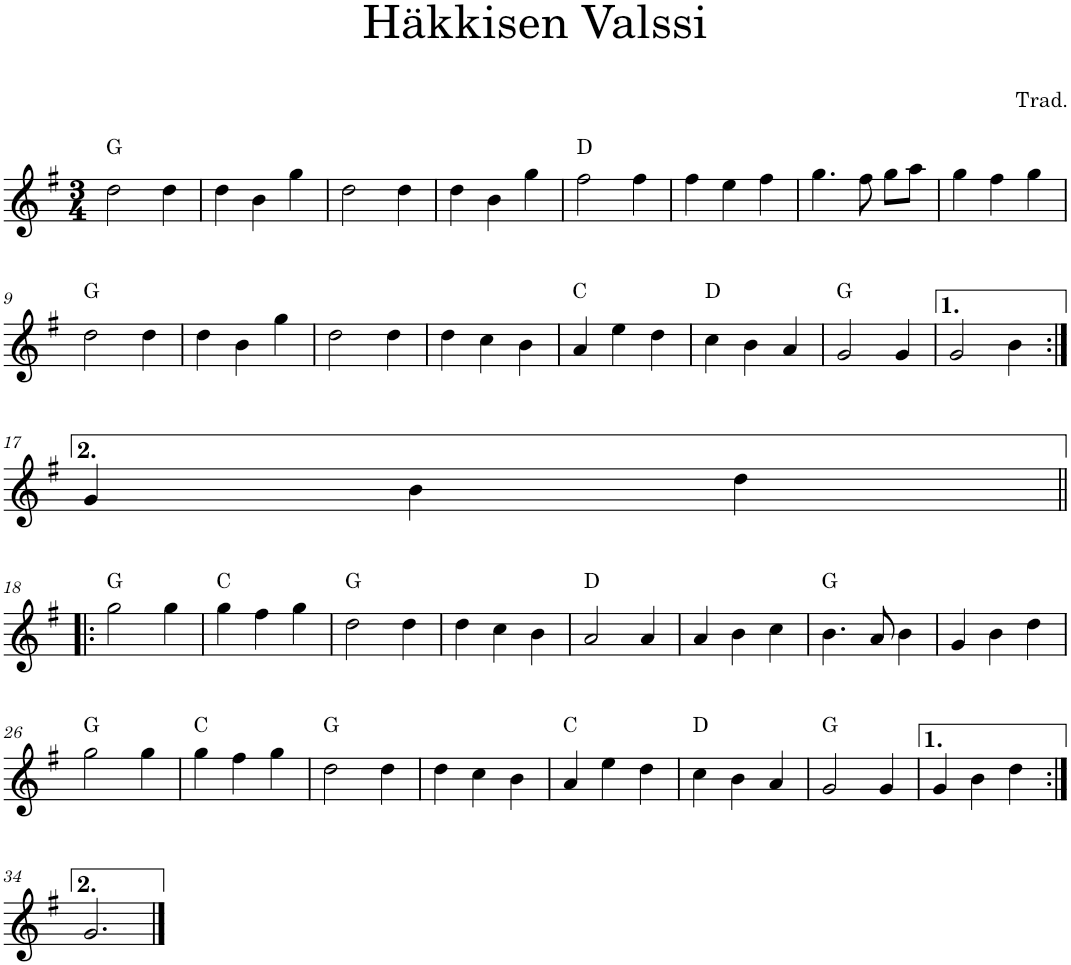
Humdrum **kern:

**kern	**harte
*part1	*part1
*staff1	*
*I"Violin	*
*I'Vln.	*
*clefG2	*
*k[f#]	*
*M3/4	*
=1	=1
2dd\	G:maj
4dd\	.
=2	=2
4dd\	.
4b\	.
4gg\	.
=3	=3
2dd\	.
4dd\	.
=4	=4
4dd\	.
4b\	.
4gg\	.
=5	=5
2ff#\	D:maj
4ff#\	.
=6	=6
4ff#\	.
4ee\	.
4ff#\	.
=7	=7
4.gg\	.
8ff#\	.
8gg\L	.
8aa\J	.
=8	=8
4gg\	.
4ff#\	.
4gg\	.
!!LO:LB:g=z
=9	=9
2dd\	G:maj
4dd\	.
=10	=10
4dd\	.
4b\	.
4gg\	.
=11	=11
2dd\	.
4dd\	.
=12	=12
4dd\	.
4cc\	.
4b\	.
=13	=13
4a/	C:maj
4ee\	.
4dd\	.
=14	=14
4cc\	D:maj
4b\	.
4a/	.
=15	=15
2g/	G:maj
4g/	.
=16	=16
2g/	.
4b\	.
!!LO:LB:g=z
=17:|!	=17:|!
4g/	.
4b\	.
4dd\	.
!!LO:LB:g=z
=18!|:	=18!|:
2gg\	G:maj
4gg\	.
=19	=19
4gg\	C:maj
4ff#\	.
4gg\	.
=20	=20
2dd\	G:maj
4dd\	.
=21	=21
4dd\	.
4cc\	.
4b\	.
=22	=22
2a/	D:maj
4a/	.
=23	=23
4a/	.
4b\	.
4cc\	.
=24	=24
4.b\	G:maj
8a/	.
4b\	.
=25	=25
4g/	.
4b\	.
4dd\	.
!!LO:LB:g=z
=26	=26
2gg\	G:maj
4gg\	.
=27	=27
4gg\	C:maj
4ff#\	.
4gg\	.
=28	=28
2dd\	G:maj
4dd\	.
=29	=29
4dd\	.
4cc\	.
4b\	.
=30	=30
4a/	C:maj
4ee\	.
4dd\	.
=31	=31
4cc\	D:maj
4b\	.
4a/	.
=32	=32
2g/	G:maj
4g/	.
=33	=33
4g/	.
4b\	.
4dd\	.
!!LO:LB:g=z
=34:|!	=34:|!
2.g/	.
==	==
*-	*-
